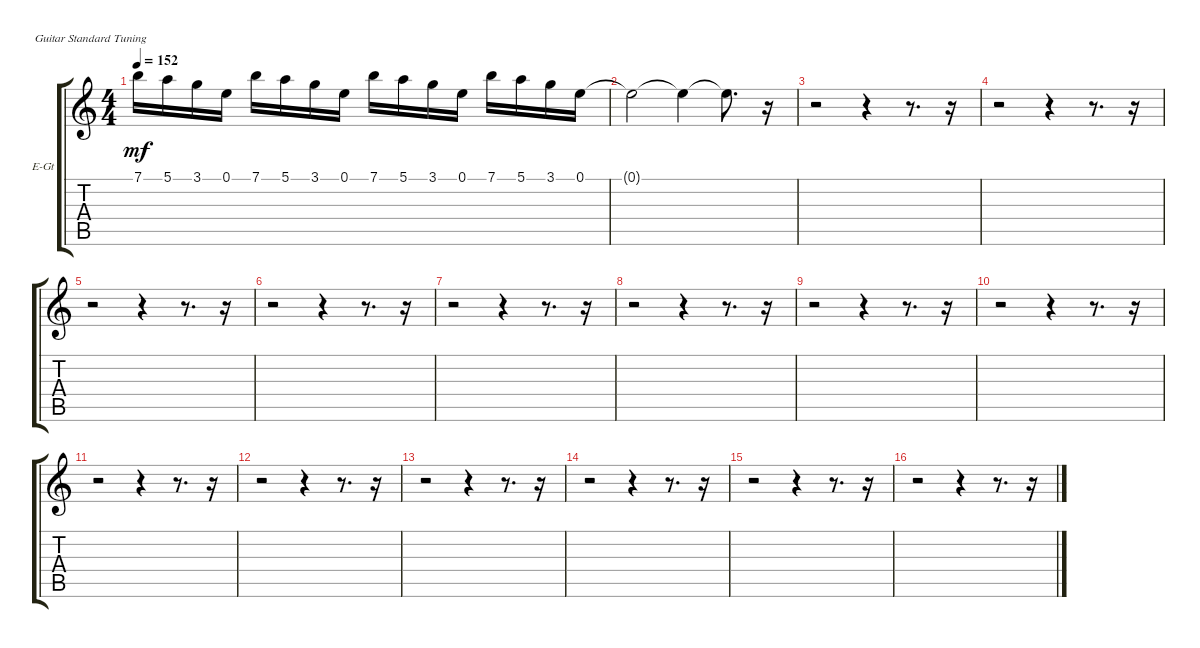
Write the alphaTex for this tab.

\bracketExtendMode groupsimilarinstruments
\firstSystemTrackNameOrientation horizontal
\otherSystemsTrackNameOrientation horizontal
\track ("Electric Guitar" "E-Gt") {instrument electricguitarclean}
\staff {score tabs}
\tuning (E4 B3 G3 D3 A2 E2)
\ts (4 4)
\tempo 152
\clef g2
\ks c
7.1.16{dy mf} 5.1.16 3.1.16 0.1.16 7.1.16 5.1.16 3.1.16 0.1.16 7.1.16 5.1.16 3.1.16 0.1.16 7.1.16 5.1.16 3.1.16 0.1.16 |
0.1{t}.2 0.1{t}.4 0.1{t}.8{d} r.16 |
r.2 r.4 r.8{d} r.16 |
r.2 r.4 r.8{d} r.16 |
r.2 r.4 r.8{d} r.16 |
r.2 r.4 r.8{d} r.16 |
r.2 r.4 r.8{d} r.16 |
r.2 r.4 r.8{d} r.16 |
r.2 r.4 r.8{d} r.16 |
r.2 r.4 r.8{d} r.16 |
r.2 r.4 r.8{d} r.16 |
r.2 r.4 r.8{d} r.16 |
r.2 r.4 r.8{d} r.16 |
r.2 r.4 r.8{d} r.16 |
r.2 r.4 r.8{d} r.16 |
r.2 r.4 r.8{d} r.16
